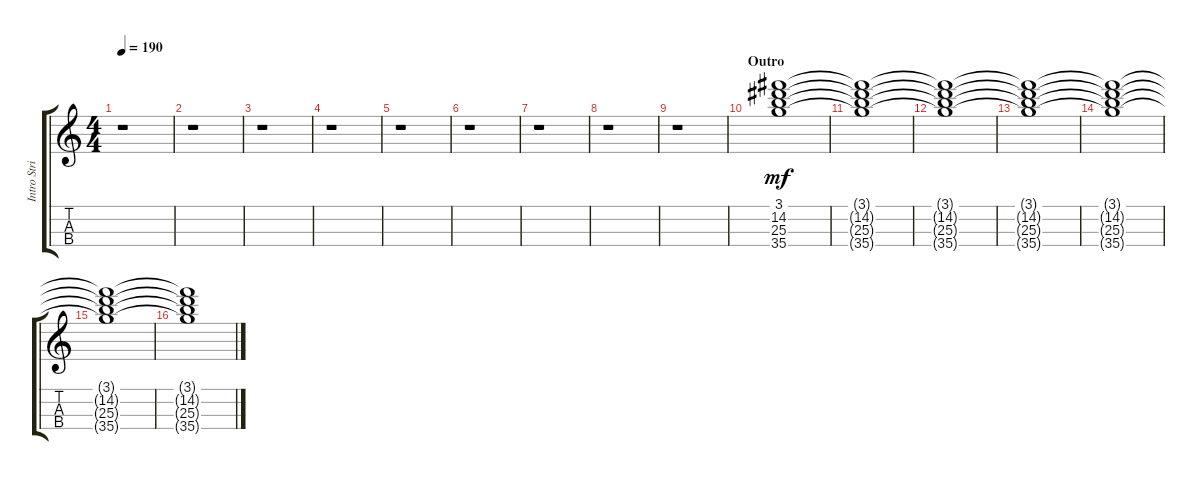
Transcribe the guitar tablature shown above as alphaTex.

\track ("Intro Strings" "Intro Stri") {instrument stringensemble1}
\staff {score tabs}
\tuning (E5 A4 D4 G3) {hide}
\ts (4 4)
\tempo 190
\clef g2
\ks aminor
r.1{dy mf} |
r.1 |
r.1 |
r.1 |
r.1 |
r.1 |
r.1 |
r.1 |
r.1 |
\section ("" "Outro")
(3.1 14.2 25.3 35.4).1 |
(3.1{t} 14.2{t} 25.3{t} 35.4{t}).1 |
(3.1{t} 14.2{t} 25.3{t} 35.4{t}).1 |
(3.1{t} 14.2{t} 25.3{t} 35.4{t}).1 |
(3.1{t} 14.2{t} 25.3{t} 35.4{t}).1 |
(3.1{t} 14.2{t} 25.3{t} 35.4{t}).1 |
(3.1{t} 14.2{t} 25.3{t} 35.4{t}).1
